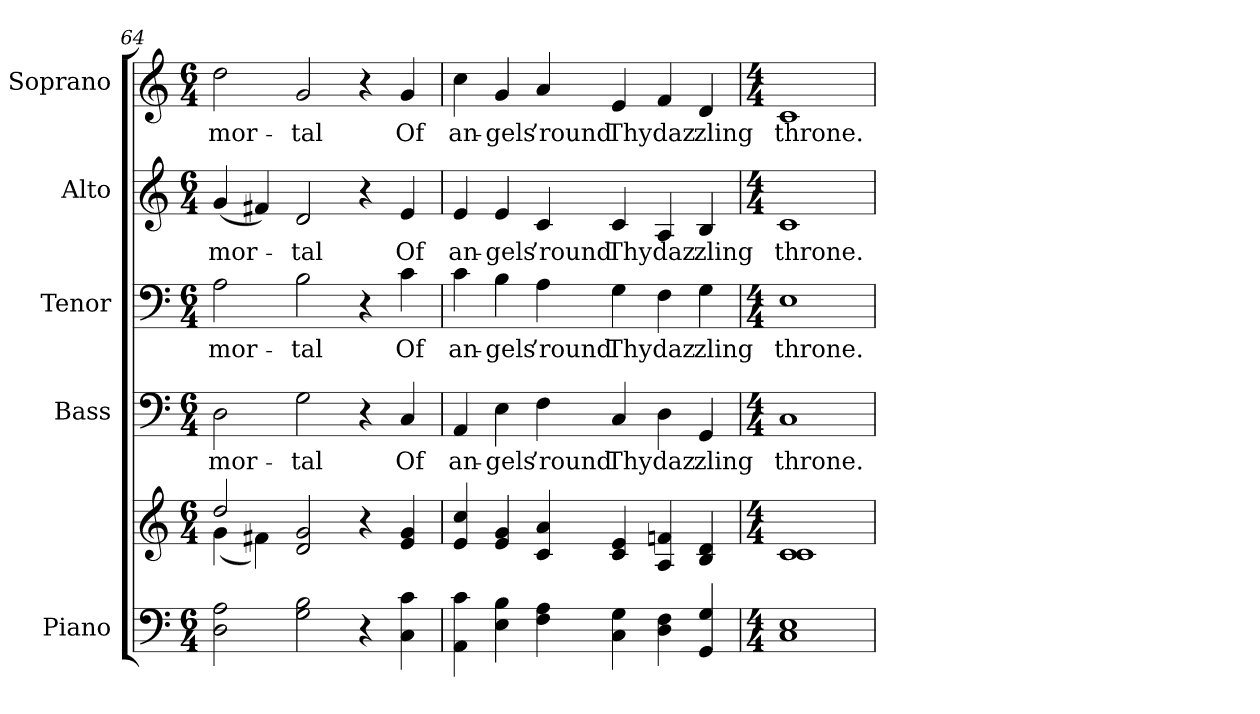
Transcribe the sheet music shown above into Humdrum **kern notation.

**kern	**kern	**kern	**text	**kern	**text	**kern	**text	**kern	**text
*part5	*part5	*part4	*part4	*part3	*part3	*part2	*part2	*part1	*part1
*staff6	*staff5	*staff4	*staff4	*staff3	*staff3	*staff2	*staff2	*staff1	*staff1
*I"Piano	*	*I"Bass	*	*I"Tenor	*	*I"Alto	*	*I"Soprano	*
*I'Pno.	*	*I'B.	*	*I'T.	*	*I'A.	*	*I'S.	*
*clefF4	*clefG2	*clefF4	*	*clefF4	*	*clefG2	*	*clefG2	*
*k[]	*k[]	*k[]	*	*k[]	*	*k[]	*	*k[]	*
*C:	*C:	*C:	*	*C:	*	*C:	*	*C:	*
*M6/4	*M6/4	*M6/4	*	*M6/4	*	*M6/4	*	*M6/4	*
=64	=64	=64	=64	=64	=64	=64	=64	=64	=64
*	*^	*	*	*	*	*	*	*	*
!	!	!	!	!LO:LY:b:color=#000000	!	!	!	!	!	!
!	!	!	!	!	!	!LO:LY:b:color=#000000	!	!	!	!
!	!	!	!	!	!	!	!	!LO:LY:b:color=#000000	!	!
!	!	!	!	!	!	!	!	!	!	!LO:LY:b:color=#000000
2Di\ 2Ai	2ddi/	(4gi\	2Di\	-mor-	2Ai\	-mor-	(4gi/	-mor-	2ddi\	-mor-
.	.	4f#Xi\)	.	.	.	.	4f#Xi/)	.	.	.
!	!	!	!	!LO:LY:b:color=#000000	!	!	!	!	!	!
!	!	!	!	!	!	!LO:LY:b:color=#000000	!	!	!	!
!	!	!	!	!	!	!	!	!LO:LY:b:color=#000000	!	!
!	!	!	!	!	!	!	!	!	!	!LO:LY:b:color=#000000
2Gi\ 2Bi	2di/ 2gi	2ryy	2Gi\	-tal	2Bi\	-tal	2di/	-tal	2gi/	-tal
4r	4r	2ryy	4r	.	4r	.	4r	.	4r	.
!	!	!	!	!LO:LY:b:color=#000000	!	!	!	!	!	!
!	!	!	!	!	!	!LO:LY:b:color=#000000	!	!	!	!
!	!	!	!	!	!	!	!	!LO:LY:b:color=#000000	!	!
!	!	!	!	!	!	!	!	!	!	!LO:LY:b:color=#000000
4Ci\ 4ci	4ei/ 4gi	.	4Ci/	Of	4ci\	Of	4ei/	Of	4gi/	Of
*	*v	*v	*	*	*	*	*	*	*	*
!!LO:PB:g=z
=65	=65	=65	=65	=65	=65	=65	=65	=65	=65
!	!	!	!LO:LY:b:color=#000000	!	!	!	!	!	!
!	!	!	!	!	!LO:LY:b:color=#000000	!	!	!	!
!	!	!	!	!	!	!	!LO:LY:b:color=#000000	!	!
!	!	!	!	!	!	!	!	!	!LO:LY:b:color=#000000
4AAi\ 4ci	4ei/ 4cci	4AAi/	an-	4ci\	an-	4ei/	an-	4cci\	an-
!	!	!	!LO:LY:b:color=#000000	!	!	!	!	!	!
!	!	!	!	!	!LO:LY:b:color=#000000	!	!	!	!
!	!	!	!	!	!	!	!LO:LY:b:color=#000000	!	!
!	!	!	!	!	!	!	!	!	!LO:LY:b:color=#000000
4Ei\ 4Bi	4ei/ 4gi	4Ei\	-gels	4Bi\	-gels	4ei/	-gels	4gi/	-gels
!	!	!	!LO:LY:b:color=#000000	!	!	!	!	!	!
!	!	!	!	!	!LO:LY:b:color=#000000	!	!	!	!
!	!	!	!	!	!	!	!LO:LY:b:color=#000000	!	!
!	!	!	!	!	!	!	!	!	!LO:LY:b:color=#000000
4Fi\ 4Ai	4ci/ 4ai	4Fi\	’round	4Ai\	’round	4ci/	’round	4ai/	’round
!	!	!	!LO:LY:b:color=#000000	!	!	!	!	!	!
!	!	!	!	!	!LO:LY:b:color=#000000	!	!	!	!
!	!	!	!	!	!	!	!LO:LY:b:color=#000000	!	!
!	!	!	!	!	!	!	!	!	!LO:LY:b:color=#000000
4Ci\ 4Gi	4ci/ 4ei	4Ci/	Thy	4Gi\	Thy	4ci/	Thy	4ei/	Thy
!	!	!	!LO:LY:b:color=#000000	!	!	!	!	!	!
!	!	!	!	!	!LO:LY:b:color=#000000	!	!	!	!
!	!	!	!	!	!	!	!LO:LY:b:color=#000000	!	!
!	!	!	!	!	!	!	!	!	!LO:LY:b:color=#000000
4Di\ 4Fi	4Ai/ 4fni	4Di\	daz	4Fi\	daz	4Ai/	daz	4fi/	daz
!	!	!	!LO:LY:b:color=#000000	!	!	!	!	!	!
!	!	!	!	!	!LO:LY:b:color=#000000	!	!	!	!
!	!	!	!	!	!	!	!LO:LY:b:color=#000000	!	!
!	!	!	!	!	!	!	!	!	!LO:LY:b:color=#000000
4GGi/ 4Gi	4Bi/ 4di	4GGi/	zling	4Gi\	zling	4Bi/	zling	4di/	zling
=66	=66	=66	=66	=66	=66	=66	=66	=66	=66
*M4/4	*M4/4	*M4/4	*	*M4/4	*	*M4/4	*	*M4/4	*
!	!	!	!LO:LY:b:color=#000000	!	!	!	!	!	!
!	!	!	!	!	!LO:LY:b:color=#000000	!	!	!	!
!	!	!	!	!	!	!	!LO:LY:b:color=#000000	!	!
!	!	!	!	!	!	!	!	!	!LO:LY:b:color=#000000
1Ci 1Ei	1ci 1ci	1Ci	throne.	1Ei	throne.	1ci	throne.	1ci	throne.
=	=	=	=	=	=	=	=	=	=
*-	*-	*-	*-	*-	*-	*-	*-	*-	*-
